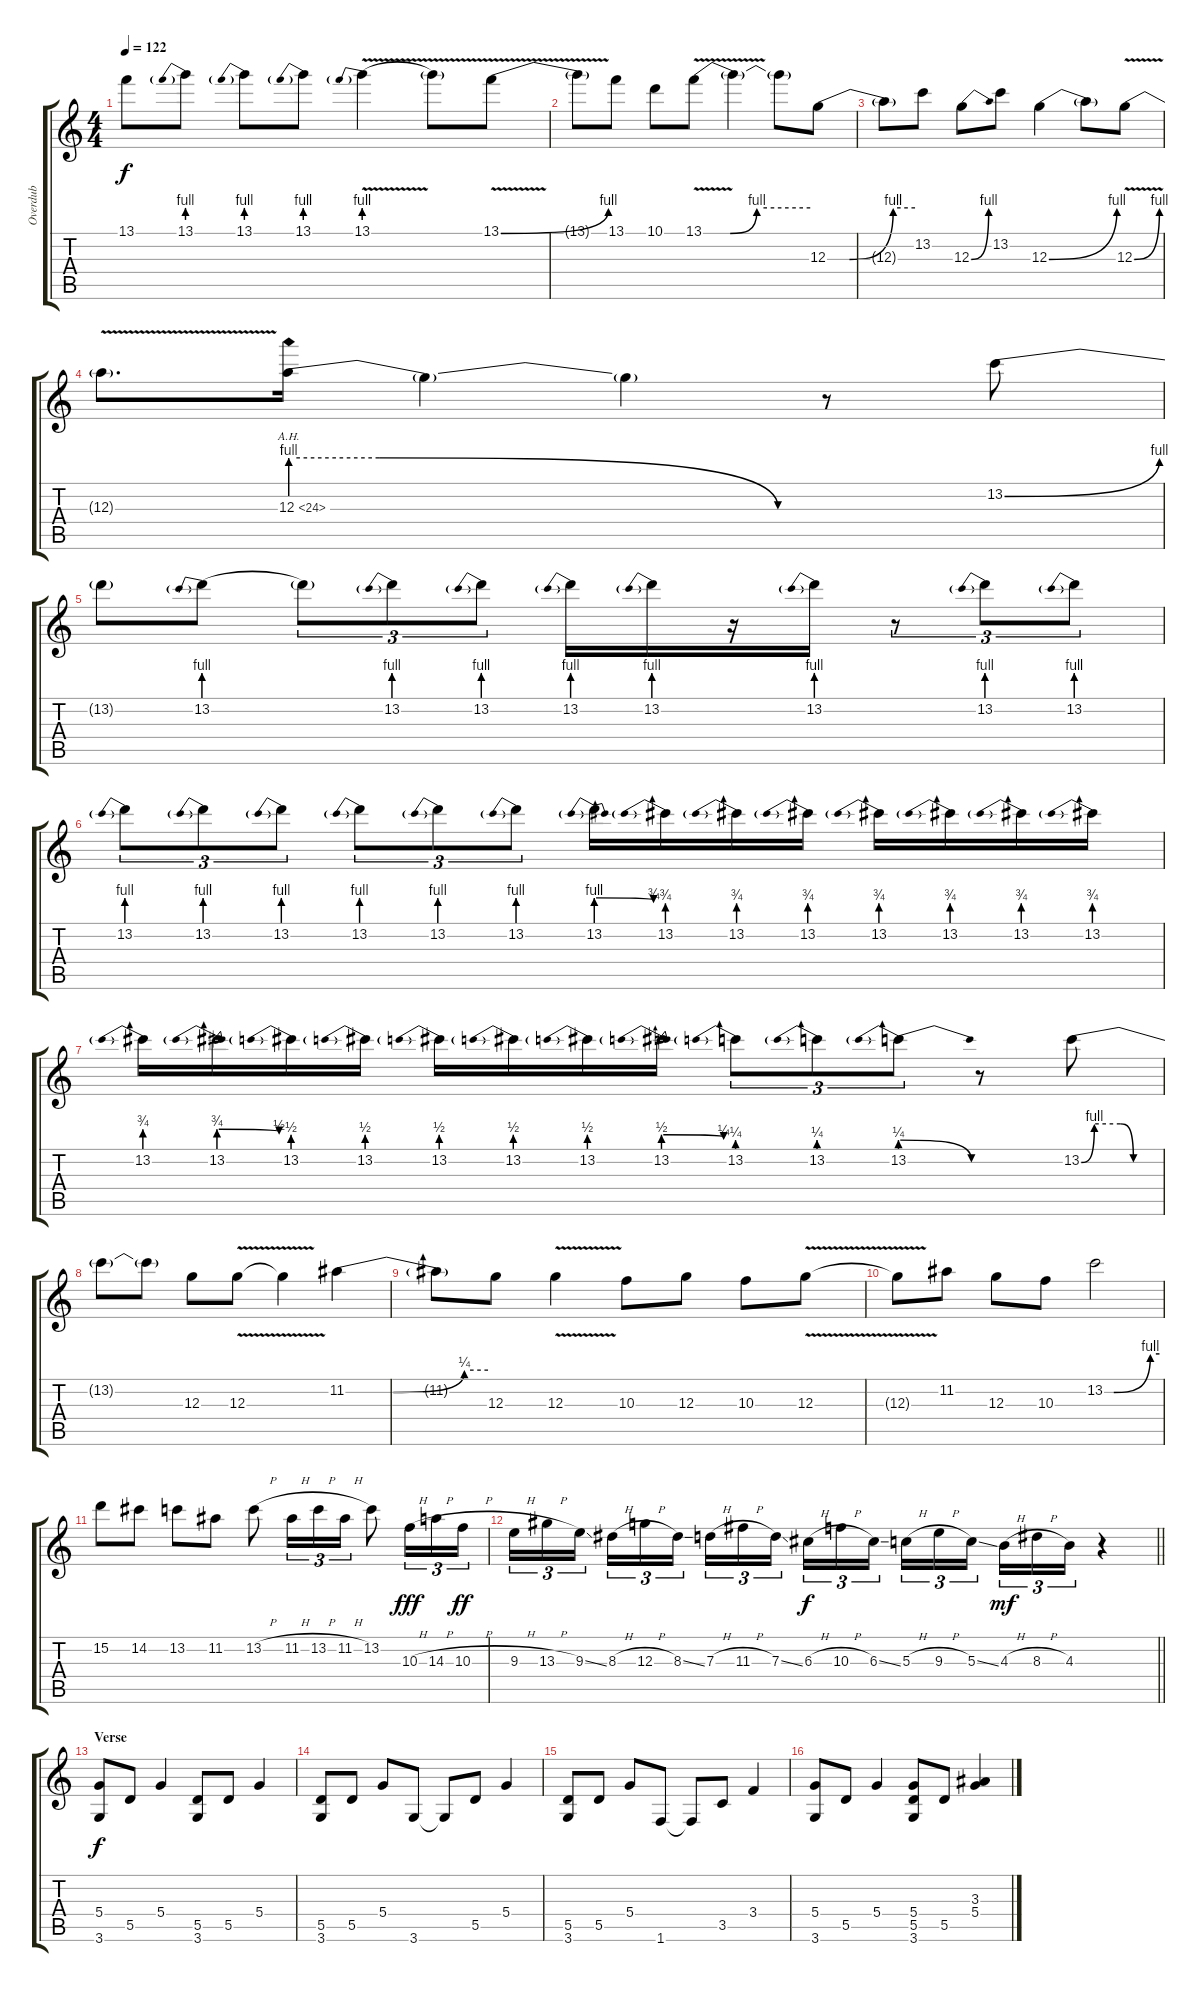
\track ("Overdub" "Overdub") {instrument fretlessbass}
\staff {score tabs}
\tuning (E4 B3 G3 D3 A2 E2) {hide}
\ts (4 4)
\tempo 122
\clef g2
\ks c
13.1{t}.8{dy f} 13.1{be (prebend 0 4 60 4)}.8 13.1{be (prebend 0 4 60 4)}.8 13.1{be (prebend 0 4 60 4)}.8 13.1{be (prebend 0 4 60 4) v}.4 13.1{t}.8 13.1{be (bend 0 0 60 4) v}.8 |
13.1{t}.8 13.1.8 10.1.8 13.1{be (custom 0 0 15 0 30 4 60 4) v}.8 13.1{t}.4 13.1{t}.8 12.3{be (custom 0 0 15 0 45 4 60 4)}.8 |
12.3{t}.8 13.2.8 12.3{be (bend 0 0 60 4)}.8 13.2.8 12.3{be (bend 0 0 60 4)}.4 12.3{t}.8 12.3{be (bend 0 0 60 4) v}.8 |
12.3{t}.8{d} 12.3{be (custom 0 4 10 4 55 0 60 0) ah 12}.16{instrument overdrivenguitar} 12.3{t}.4 12.3{t}.4 r.8 13.2{be (bend 0 0 60 4)}.8{instrument fretlessbass} |
13.2{t}.8 13.2{be (prebend 0 4 60 4)}.8 13.2{t}.8{tu (3 2)} 13.2{be (prebend 0 4 60 4)}.8{tu (3 2)} 13.2{be (prebend 0 4 60 4)}.8{tu (3 2)} 13.2{be (prebend 0 4 60 4)}.16 13.2{be (prebend 0 4 60 4)}.16 r.16 13.2{be (prebend 0 4 60 4)}.16 r.8{tu (3 2)} 13.2{be (prebend 0 4 60 4)}.8{tu (3 2)} 13.2{be (prebend 0 4 60 4)}.8{tu (3 2)} |
13.2{be (prebend 0 4 60 4)}.8{tu (3 2)} 13.2{be (prebend 0 4 60 4)}.8{tu (3 2)} 13.2{be (prebend 0 4 60 4)}.8{tu (3 2)} 13.2{be (prebend 0 4 60 4)}.8{tu (3 2)} 13.2{be (prebend 0 4 60 4)}.8{tu (3 2)} 13.2{be (prebend 0 4 60 4)}.8{tu (3 2)} 13.2{be (prebendrelease 0 4 60 3)}.16 13.2{be (prebend 0 3 60 3)}.16 13.2{be (prebend 0 3 60 3)}.16 13.2{be (prebend 0 3 60 3)}.16 13.2{be (prebend 0 3 60 3)}.16 13.2{be (prebend 0 3 60 3)}.16 13.2{be (prebend 0 3 60 3)}.16 13.2{be (prebend 0 3 60 3)}.16 |
13.2{be (prebend 0 3 60 3)}.16 13.2{be (prebendrelease 0 3 60 2)}.16 13.2{be (prebend 0 2 60 2)}.16 13.2{be (prebend 0 2 60 2)}.16 13.2{be (prebend 0 2 60 2)}.16 13.2{be (prebend 0 2 60 2)}.16 13.2{be (prebend 0 2 60 2)}.16 13.2{be (prebendrelease 0 2 60 1)}.16 13.2{be (prebend 0 1 60 1)}.8{tu (3 2)} 13.2{be (prebend 0 1 60 1)}.8{tu (3 2)} 13.2{be (prebendrelease 0 1 60 0)}.8{tu (3 2)} r.8 13.2{be (custom 0 0 10 4 30 4 40 0 60 0)}.8 |
13.2{t}.8 13.2{t}.8 12.3.8 12.3{v}.8 12.3{t}.4 11.2{be (custom 0 0 20 0 50 1 60 1)}.4 |
11.2{t}.8 12.3.8 12.3{v}.4 10.3.8 12.3.8 10.3.8 12.3{v}.8 |
12.3{t}.8 11.2.8 12.3.8 10.3.8 13.2{be (custom 0 0 10 0 50 4 60 4)}.2 |
15.2.8 14.2.8 13.2.8 11.2.8 13.2{h}.8 11.2{h}.16{tu (3 2)} 13.2{h}.16{tu (3 2)} 11.2{h}.16{tu (3 2)} 13.2.8 10.3{h}.16{tu (3 2) dy fff} 14.3{h}.16{tu (3 2)} 10.3{h}.16{tu (3 2) dy ff} |
\barLineRight lightlight
9.3{h}.16{tu (3 2)} 13.3{h}.16{tu (3 2)} 9.3{ss}.16{tu (3 2)} 8.3{h}.16{tu (3 2)} 12.3{h}.16{tu (3 2)} 8.3{ss}.16{tu (3 2)} 7.3{h}.16{tu (3 2)} 11.3{h}.16{tu (3 2)} 7.3{ss}.16{tu (3 2)} 6.3{h}.16{tu (3 2) dy f} 10.3{h}.16{tu (3 2)} 6.3{ss}.16{tu (3 2)} 5.3{h}.16{tu (3 2)} 9.3{h}.16{tu (3 2)} 5.3{ss}.16{tu (3 2)} 4.3{h}.16{tu (3 2) dy mf} 8.3{h}.16{tu (3 2)} 4.3.16{tu (3 2)} r.4 |
\section ("" "Verse")
(5.4 3.6).8{dy f volume 10} 5.5.8 5.4.4 (5.5 3.6).8 5.5.8 5.4.4 |
(5.5 3.6).8 5.5.8 5.4.8 3.6.8 3.6{t}.8 5.5.8 5.4.4 |
(5.5 3.6).8 5.5.8 5.4.8 1.6.8 1.6{t}.8 3.5.8 3.4.4 |
(5.4 3.6).8 5.5.8 5.4.4 (5.4 5.5 3.6).8 5.5.8 (3.3 5.4).4
